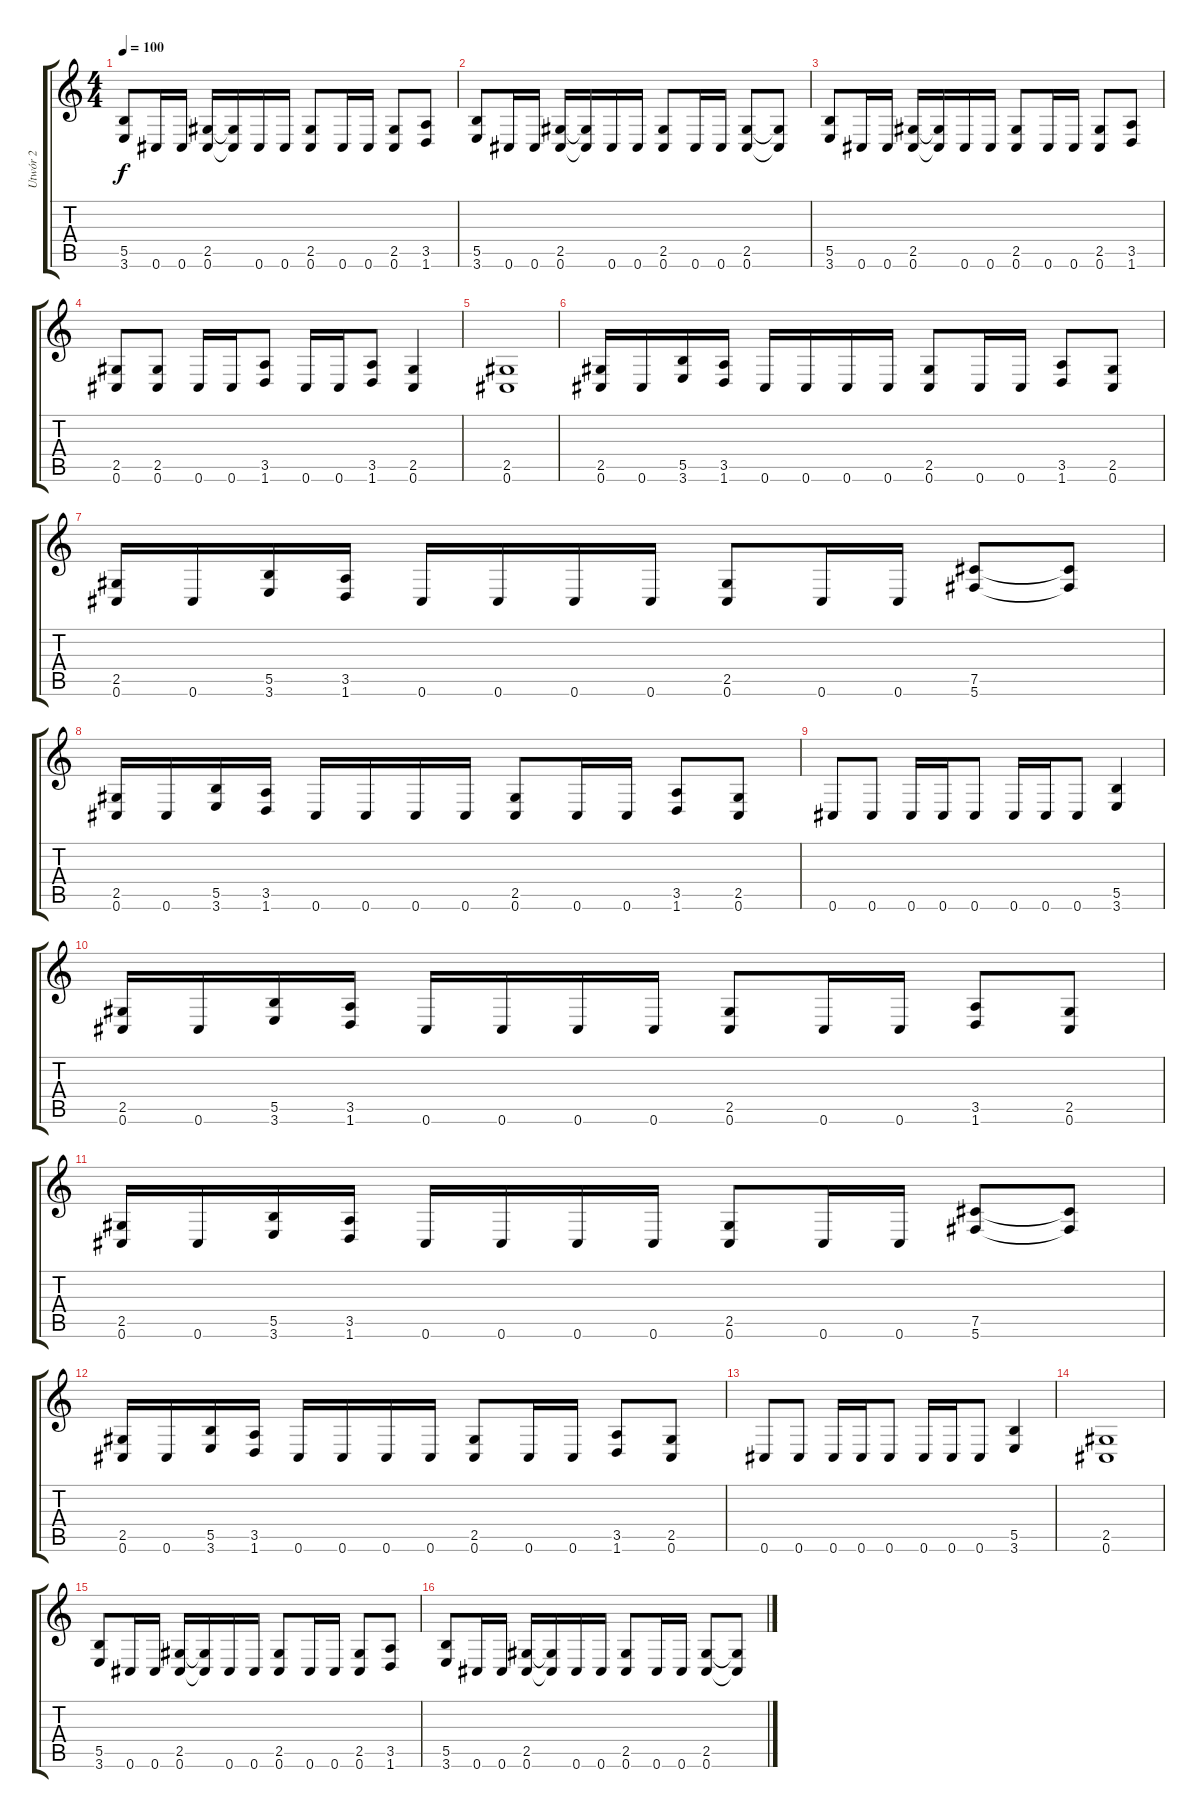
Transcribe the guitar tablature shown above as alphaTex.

\track ("Utwór 2" "Utwór 2") {instrument distortionguitar}
\staff {score tabs}
\tuning (Db4 Ab3 E3 B2 Gb2 Db2) {hide}
\ts (4 4)
\tempo 100
\clef g2
\ks c
(5.5 3.6).8{dy f} 0.6.16 0.6.16 (2.5 0.6).16 (2.5{t} 0.6{t}).16 0.6.16 0.6.16 (2.5 0.6).8 0.6.16 0.6.16 (2.5 0.6).8 (3.5 1.6).8 |
(5.5 3.6).8 0.6.16 0.6.16 (2.5 0.6).16 (2.5{t} 0.6{t}).16 0.6.16 0.6.16 (2.5 0.6).8 0.6.16 0.6.16 (2.5 0.6).8 (2.5{t} 0.6{t}).8 |
(5.5 3.6).8 0.6.16 0.6.16 (2.5 0.6).16 (2.5{t} 0.6{t}).16 0.6.16 0.6.16 (2.5 0.6).8 0.6.16 0.6.16 (2.5 0.6).8 (3.5 1.6).8 |
(2.5 0.6).8 (2.5 0.6).8 0.6.16 0.6.16 (3.5 1.6).8 0.6.16 0.6.16 (3.5 1.6).8 (2.5 0.6).4 |
(2.5 0.6).1 |
(2.5 0.6).16 0.6.16 (5.5 3.6).16 (3.5 1.6).16 0.6.16 0.6.16 0.6.16 0.6.16 (2.5 0.6).8 0.6.16 0.6.16 (3.5 1.6).8 (2.5 0.6).8 |
(2.5 0.6).16 0.6.16 (5.5 3.6).16 (3.5 1.6).16 0.6.16 0.6.16 0.6.16 0.6.16 (2.5 0.6).8 0.6.16 0.6.16 (7.5 5.6).8 (7.5{t} 5.6{t}).8 |
(2.5 0.6).16 0.6.16 (5.5 3.6).16 (3.5 1.6).16 0.6.16 0.6.16 0.6.16 0.6.16 (2.5 0.6).8 0.6.16 0.6.16 (3.5 1.6).8 (2.5 0.6).8 |
0.6.8 0.6.8 0.6.16 0.6.16 0.6.8 0.6.16 0.6.16 0.6.8 (5.5 3.6).4 |
(2.5 0.6).16 0.6.16 (5.5 3.6).16 (3.5 1.6).16 0.6.16 0.6.16 0.6.16 0.6.16 (2.5 0.6).8 0.6.16 0.6.16 (3.5 1.6).8 (2.5 0.6).8 |
(2.5 0.6).16 0.6.16 (5.5 3.6).16 (3.5 1.6).16 0.6.16 0.6.16 0.6.16 0.6.16 (2.5 0.6).8 0.6.16 0.6.16 (7.5 5.6).8 (7.5{t} 5.6{t}).8 |
(2.5 0.6).16 0.6.16 (5.5 3.6).16 (3.5 1.6).16 0.6.16 0.6.16 0.6.16 0.6.16 (2.5 0.6).8 0.6.16 0.6.16 (3.5 1.6).8 (2.5 0.6).8 |
0.6.8 0.6.8 0.6.16 0.6.16 0.6.8 0.6.16 0.6.16 0.6.8 (5.5 3.6).4 |
(2.5 0.6).1 |
(5.5 3.6).8 0.6.16 0.6.16 (2.5 0.6).16 (2.5{t} 0.6{t}).16 0.6.16 0.6.16 (2.5 0.6).8 0.6.16 0.6.16 (2.5 0.6).8 (3.5 1.6).8 |
(5.5 3.6).8 0.6.16 0.6.16 (2.5 0.6).16 (2.5{t} 0.6{t}).16 0.6.16 0.6.16 (2.5 0.6).8 0.6.16 0.6.16 (2.5 0.6).8 (2.5{t} 0.6{t}).8
